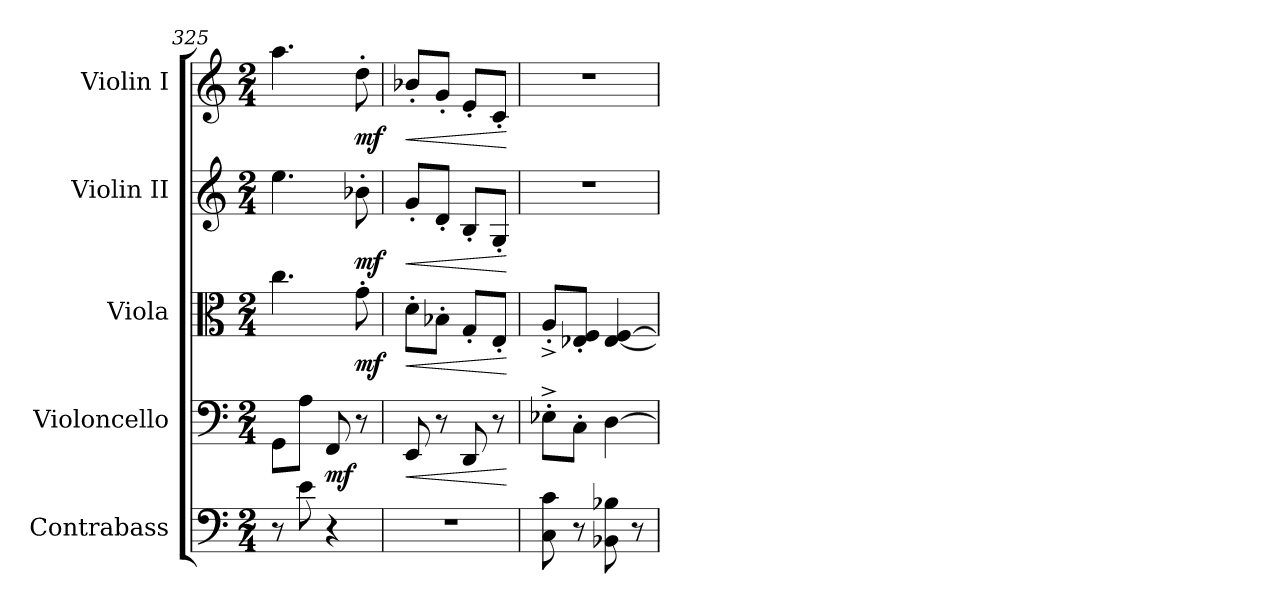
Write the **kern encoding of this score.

**kern	**kern	**dynam	**kern	**dynam	**kern	**dynam	**kern	**dynam
*part5	*part4	*part4	*part3	*part3	*part2	*part2	*part1	*part1
*staff5	*staff4	*staff4	*staff3	*staff3	*staff2	*staff2	*staff1	*staff1
*I"Contrabass	*I"Violoncello	*	*I"Viola	*	*I"Violin II	*	*I"Violin I	*
*I'Cb.	*I'Vc.	*	*I'Vla.	*	*I'Vln. II	*	*I'Vln. I	*
*clefF4	*clefF4	*	*clefC3	*	*clefG2	*	*clefG2	*
*ITrd7c12	*	*	*	*	*	*	*	*
*k[]	*k[]	*	*k[]	*	*k[]	*	*k[]	*
*M2/4	*M2/4	*	*M2/4	*	*M2/4	*	*M2/4	*
=325	=325	=325	=325	=325	=325	=325	=325	=325
8r	8GG\L	.	4.cc\	.	4.ee\	.	4.aa\	.
8E\	8A\J	.	.	.	.	.	.	.
!	!	!LO:DY:b	!	!	!	!	!	!
4r	8FF/	mf	.	.	.	.	.	.
!	!	!	!	!LO:DY:b	!	!LO:DY:b	!	!LO:DY:b
.	8r	.	8g'\	mf	8b-X'\	mf	8dd'\	mf
=326	=326	=326	=326	=326	=326	=326	=326	=326
!	!	!LO:HP:b	!	!LO:HP:b	!	!LO:HP:b	!	!LO:HP:b
2r	8EE/	<	8d'\L	<	8g'/L	<	8b-X'/L	<
.	8r	.	8B-X'\J	.	8d'/J	.	8g'/J	.
.	8DD/	.	8G'/L	.	8B'/L	.	8e'/L	.
.	8r	.	8E'/J	.	8G'/J	.	8c'/J	.
.	.	[	.	[	.	[	.	[
=327	=327	=327	=327	=327	=327	=327	=327	=327
8CC\ 8C\	8E-X'^\L	.	8A'^/L	.	2r	.	2r	.
8r	8C'\J	.	8E-X/' 8F/'J	.	.	.	.	.
8BBB-X\ 8BB-X\	[4D\	.	[4E-/ [4F/	.	.	.	.	.
8r	.	.	.	.	.	.	.	.
=	=	=	=	=	=	=	=	=
*-	*-	*-	*-	*-	*-	*-	*-	*-
